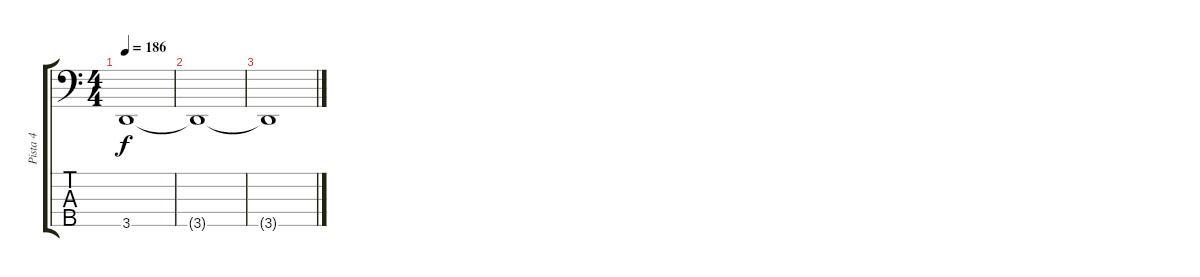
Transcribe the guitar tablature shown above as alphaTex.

\track ("Pista 4" "Pista 4") {instrument electricbassfinger}
\staff {score tabs}
\tuning (G2 D2 A1 E1 B0) {hide}
\ts (4 4)
\tempo 186
\clef f4
\ks c
3.5{t}.1{dy f} |
3.5{t}.1 |
3.5{t}.1
